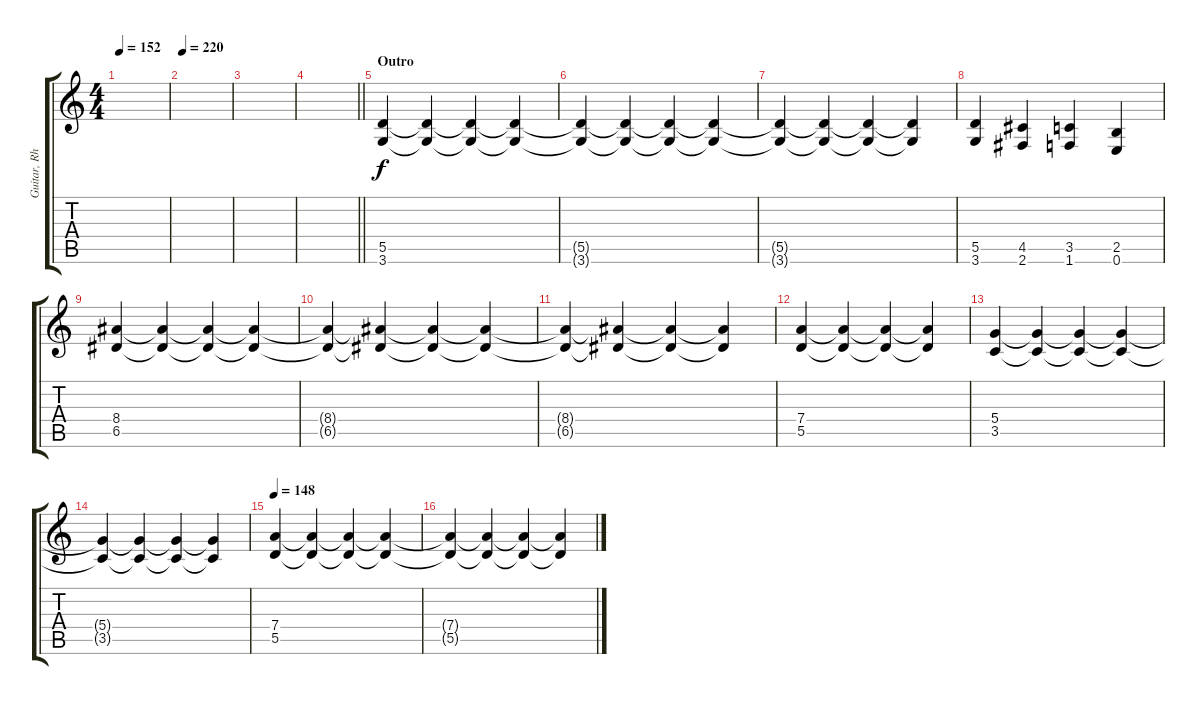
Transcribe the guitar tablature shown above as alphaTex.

\track ("Guitar, Rhythm" "Guitar, Rh") {instrument overdrivenguitar}
\staff {score tabs}
\tuning (E4 B3 G3 D3 A2 E2) {hide}
\ts (4 4)
\tempo 152
\clef g2
\ks c
|
\tempo 220
|
|
\barLineRight lightlight
|
\section ("" "Outro")
(5.5 3.6).4 (5.5{t} 3.6{t}).4 (5.5{t} 3.6{t}).4 (5.5{t} 3.6{t}).4 |
(5.5{t} 3.6{t}).4 (5.5{t} 3.6{t}).4 (5.5{t} 3.6{t}).4 (5.5{t} 3.6{t}).4 |
(5.5{t} 3.6{t}).4 (5.5{t} 3.6{t}).4 (5.5{t} 3.6{t}).4 (5.5{t} 3.6{t}).4 |
(5.5 3.6).4 (4.5 2.6).4 (3.5 1.6).4 (2.5 0.6).4 |
(8.4 6.5).4 (8.4{t} 6.5{t}).4 (8.4{t} 6.5{t}).4 (8.4{t} 6.5{t}).4 |
(8.4{t} 6.5{t}).4 (8.4{t} 6.5{t}).4 (8.4{t} 6.5{t}).4 (8.4{t} 6.5{t}).4 |
(8.4{t} 6.5{t}).4 (8.4{t} 6.5{t}).4 (8.4{t} 6.5{t}).4 (8.4{t} 6.5{t}).4 |
(7.4 5.5).4 (7.4{t} 5.5{t}).4 (7.4{t} 5.5{t}).4 (7.4{t} 5.5{t}).4 |
(5.4 3.5).4 (5.4{t} 3.5{t}).4 (5.4{t} 3.5{t}).4 (5.4{t} 3.5{t}).4 |
(5.4{t} 3.5{t}).4 (5.4{t} 3.5{t}).4 (5.4{t} 3.5{t}).4 (5.4{t} 3.5{t}).4 |
\tempo 148
(7.4 5.5).4 (7.4{t} 5.5{t}).4 (7.4{t} 5.5{t}).4 (7.4{t} 5.5{t}).4 |
(7.4{t} 5.5{t}).4 (7.4{t} 5.5{t}).4 (7.4{t} 5.5{t}).4 (7.4{t} 5.5{t}).4
